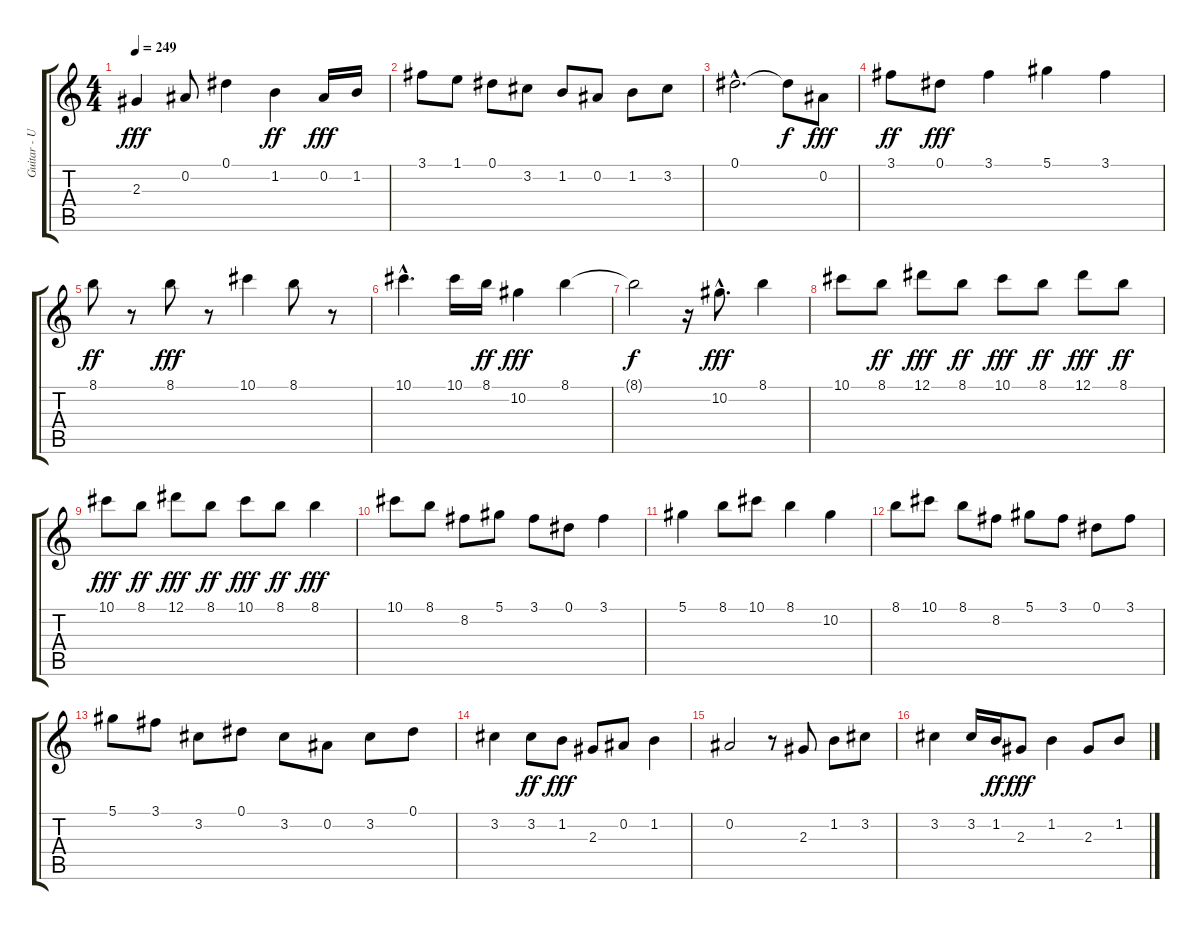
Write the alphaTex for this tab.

\track ("Guitar - Uriy Melisov" "Guitar - U") {instrument distortionguitar}
\staff {score tabs}
\tuning (Eb4 Bb3 Gb3 Db3 Ab2 Eb2) {hide}
\ts (4 4)
\tempo 249
\clef g2
\ks c
2.3.4{dy fff} 0.2.8 0.1.4 1.2.4{dy ff} 0.2.16{dy fff} 1.2.16 |
3.1.8 1.1.8 0.1.8 3.2.8 1.2.8 0.2.8 1.2.8 3.2.8 |
0.1{hac}.2{d} 0.1{t}.8{dy f} 0.2.8{dy fff} |
3.1.8{dy ff} 0.1.8{dy fff} 3.1.4 5.1.4 3.1.4 |
8.1.8{dy ff} r.8 8.1.8{dy fff} r.8 10.1.4 8.1.8 r.8 |
10.1{hac}.4{d} 10.1.16 8.1.16{dy ff} 10.2.4{dy fff} 8.1.4 |
8.1{t}.2{dy f} r.16 10.2{hac}.8{d dy fff} 8.1.4 |
10.1.8 8.1.8{dy ff} 12.1.8{dy fff} 8.1.8{dy ff} 10.1.8{dy fff} 8.1.8{dy ff} 12.1.8{dy fff} 8.1.8{dy ff} |
10.1.8{dy fff} 8.1.8{dy ff} 12.1.8{dy fff} 8.1.8{dy ff} 10.1.8{dy fff} 8.1.8{dy ff} 8.1.4{dy fff} |
10.1.8 8.1.8 8.2.8 5.1.8 3.1.8 0.1.8 3.1.4 |
5.1.4 8.1.8 10.1.8 8.1.4 10.2.4 |
8.1.8 10.1.8 8.1.8 8.2.8 5.1.8 3.1.8 0.1.8 3.1.8 |
5.1.8 3.1.8 3.2.8 0.1.8 3.2.8 0.2.8 3.2.8 0.1.8 |
3.2.4 3.2.8{dy ff} 1.2.8{dy fff} 2.3.8 0.2.8 1.2.4 |
0.2.2 r.8 2.3.8 1.2.8 3.2.8 |
3.2.4 3.2.16 1.2.16{dy ff} 2.3.8{dy fff} 1.2.4 2.3.8 1.2.8
